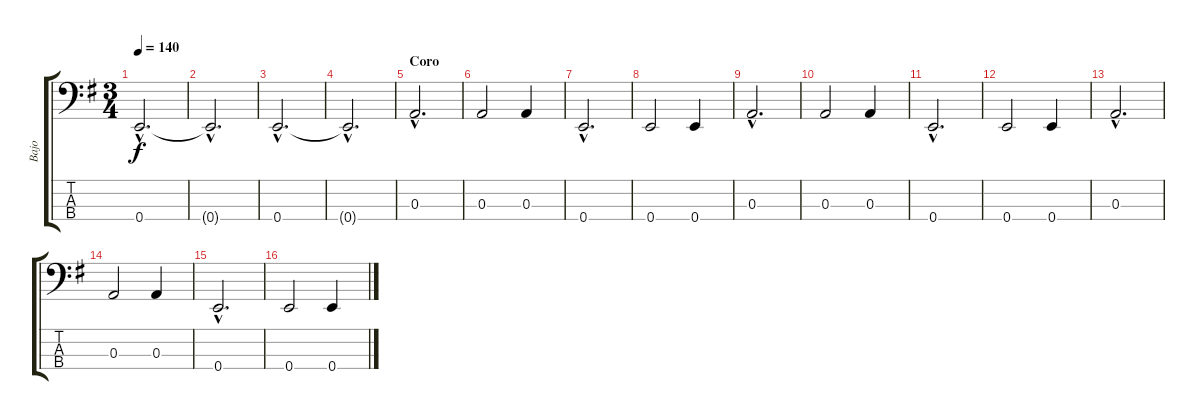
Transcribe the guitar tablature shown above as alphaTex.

\track ("Bajo" "Bajo") {instrument electricbassfinger}
\staff {score tabs}
\tuning (G2 D2 A1 E1) {hide}
\ts (3 4)
\tempo 140
\clef f4
\ks g
0.4{hac}.2{d dy f} |
0.4{hac t}.2{d} |
0.4{hac}.2{d} |
0.4{hac t}.2{d} |
\section ("" "Coro")
0.3{hac}.2{d} |
0.3.2 0.3.4 |
0.4{hac}.2{d} |
0.4.2 0.4.4 |
0.3{hac}.2{d} |
0.3.2 0.3.4 |
0.4{hac}.2{d} |
0.4.2 0.4.4 |
0.3{hac}.2{d} |
0.3.2 0.3.4 |
0.4{hac}.2{d} |
0.4.2 0.4.4
